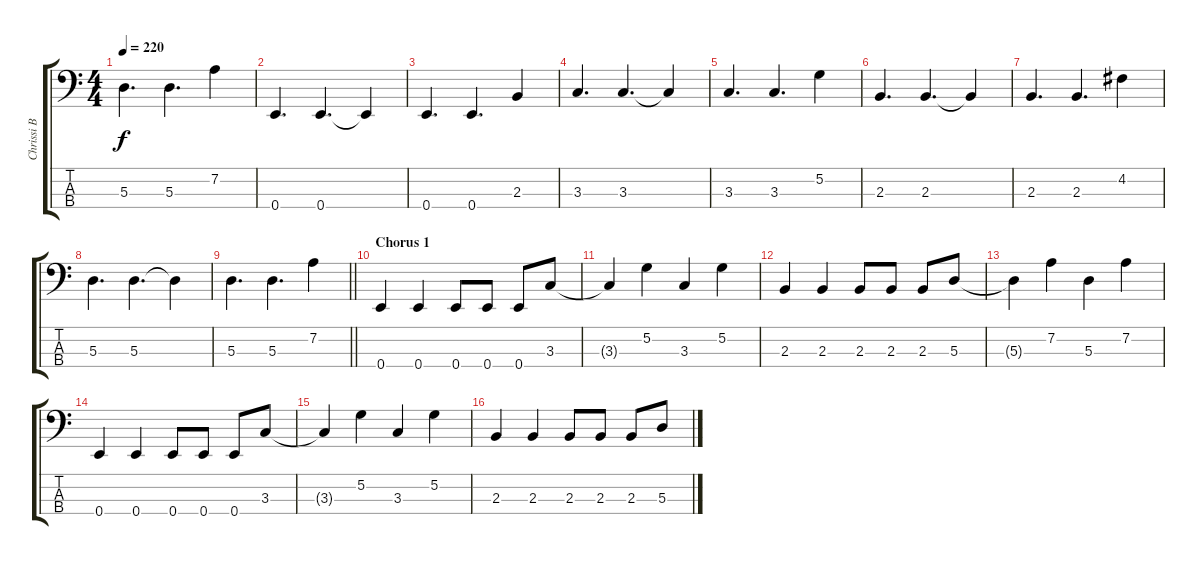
\track ("Chrissi B" "Chrissi B") {instrument electricbassfinger}
\staff {score tabs}
\tuning (G2 D2 A1 E1) {hide}
\ts (4 4)
\tempo 220
\clef f4
\ks c
5.3.4{d dy f} 5.3.4{d} 7.2.4 |
0.4.4{d} 0.4.4{d} 0.4{t}.4 |
0.4.4{d} 0.4.4{d} 2.3.4 |
3.3.4{d} 3.3.4{d} 3.3{t}.4 |
3.3.4{d} 3.3.4{d} 5.2.4 |
2.3.4{d} 2.3.4{d} 2.3{t}.4 |
2.3.4{d} 2.3.4{d} 4.2.4 |
5.3.4{d} 5.3.4{d} 5.3{t}.4 |
\barLineRight lightlight
5.3.4{d} 5.3.4{d} 7.2.4 |
\section ("" "Chorus 1")
0.4.4 0.4.4 0.4.8 0.4.8 0.4.8 3.3.8 |
3.3{t}.4 5.2.4 3.3.4 5.2.4 |
2.3.4 2.3.4 2.3.8 2.3.8 2.3.8 5.3.8 |
5.3{t}.4 7.2.4 5.3.4 7.2.4 |
0.4.4 0.4.4 0.4.8 0.4.8 0.4.8 3.3.8 |
3.3{t}.4 5.2.4 3.3.4 5.2.4 |
2.3.4 2.3.4 2.3.8 2.3.8 2.3.8 5.3.8
